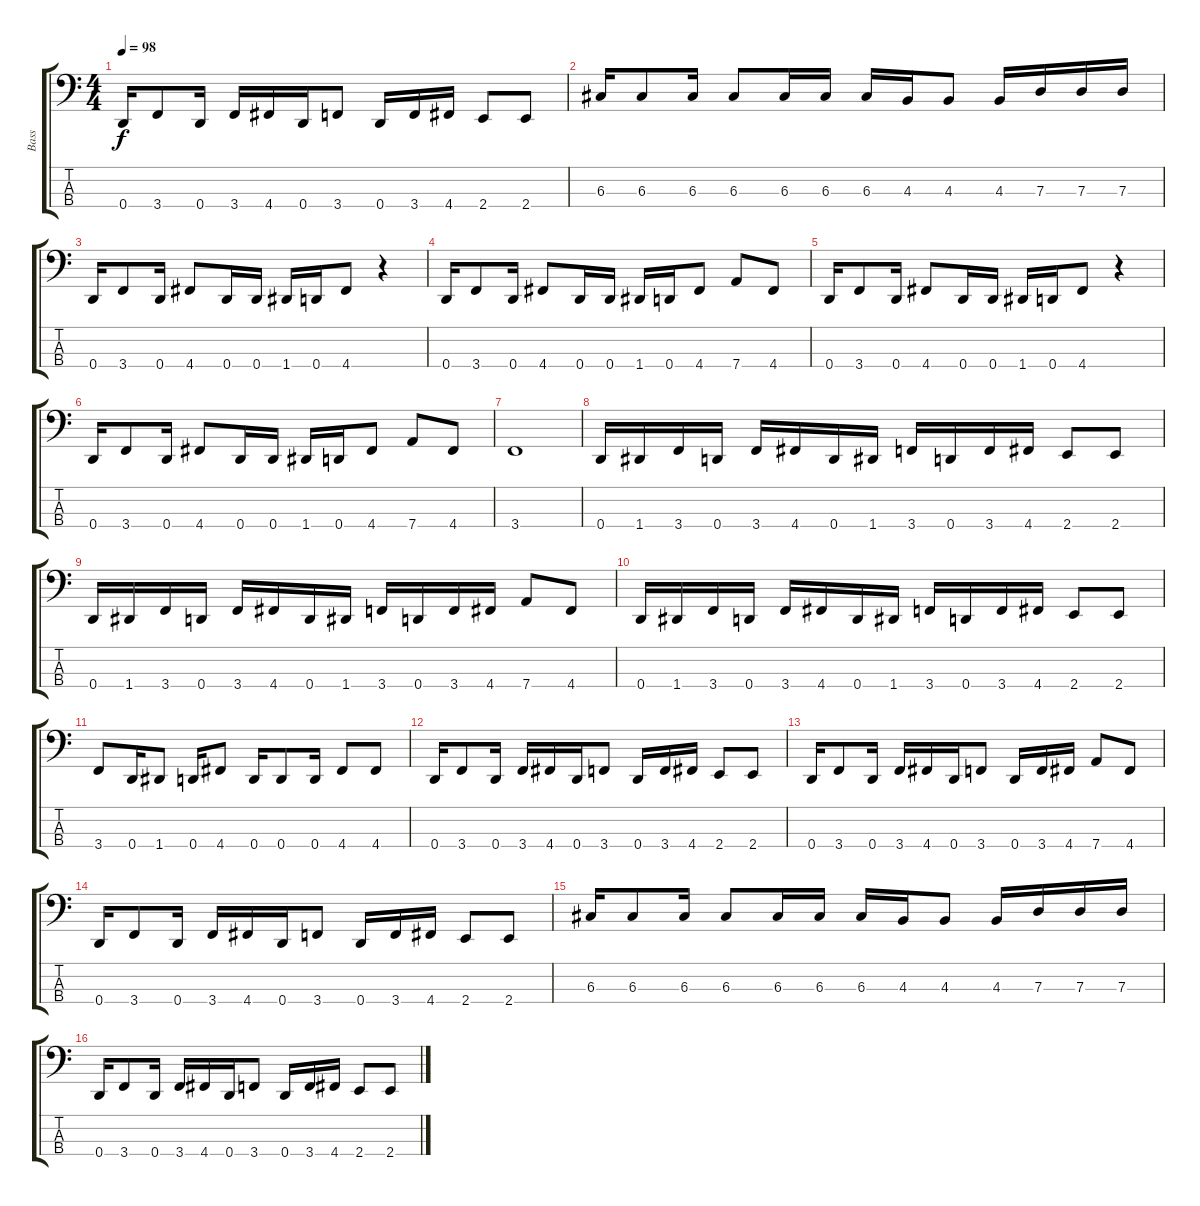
\track ("Bass" "Bass") {instrument electricbasspick}
\staff {score tabs}
\tuning (F2 C2 G1 D1) {hide}
\ts (4 4)
\tempo 98
\clef f4
\ks c
0.4.16{dy f} 3.4.8 0.4.16 3.4.16 4.4.16 0.4.16 3.4.8 0.4.16 3.4.16 4.4.16 2.4.8 2.4.8 |
6.3.16 6.3.8 6.3.16 6.3.8 6.3.16 6.3.16 6.3.16 4.3.16 4.3.8 4.3.16 7.3.16 7.3.16 7.3.16 |
0.4.16 3.4.8 0.4.16 4.4.8 0.4.16 0.4.16 1.4.16 0.4.16 4.4.8 r.4 |
0.4.16 3.4.8 0.4.16 4.4.8 0.4.16 0.4.16 1.4.16 0.4.16 4.4.8 7.4.8 4.4.8 |
0.4.16 3.4.8 0.4.16 4.4.8 0.4.16 0.4.16 1.4.16 0.4.16 4.4.8 r.4 |
0.4.16 3.4.8 0.4.16 4.4.8 0.4.16 0.4.16 1.4.16 0.4.16 4.4.8 7.4.8 4.4.8 |
3.4.1 |
0.4.16 1.4.16 3.4.16 0.4.16 3.4.16 4.4.16 0.4.16 1.4.16 3.4.16 0.4.16 3.4.16 4.4.16 2.4.8 2.4.8 |
0.4.16 1.4.16 3.4.16 0.4.16 3.4.16 4.4.16 0.4.16 1.4.16 3.4.16 0.4.16 3.4.16 4.4.16 7.4.8 4.4.8 |
0.4.16 1.4.16 3.4.16 0.4.16 3.4.16 4.4.16 0.4.16 1.4.16 3.4.16 0.4.16 3.4.16 4.4.16 2.4.8 2.4.8 |
3.4.8 0.4.16 1.4.8 0.4.16 4.4.8 0.4.16 0.4.8 0.4.16 4.4.8 4.4.8 |
0.4.16 3.4.8 0.4.16 3.4.16 4.4.16 0.4.16 3.4.8 0.4.16 3.4.16 4.4.16 2.4.8 2.4.8 |
0.4.16 3.4.8 0.4.16 3.4.16 4.4.16 0.4.16 3.4.8 0.4.16 3.4.16 4.4.16 7.4.8 4.4.8 |
0.4.16 3.4.8 0.4.16 3.4.16 4.4.16 0.4.16 3.4.8 0.4.16 3.4.16 4.4.16 2.4.8 2.4.8 |
6.3.16 6.3.8 6.3.16 6.3.8 6.3.16 6.3.16 6.3.16 4.3.16 4.3.8 4.3.16 7.3.16 7.3.16 7.3.16 |
0.4.16 3.4.8 0.4.16 3.4.16 4.4.16 0.4.16 3.4.8 0.4.16 3.4.16 4.4.16 2.4.8 2.4.8
